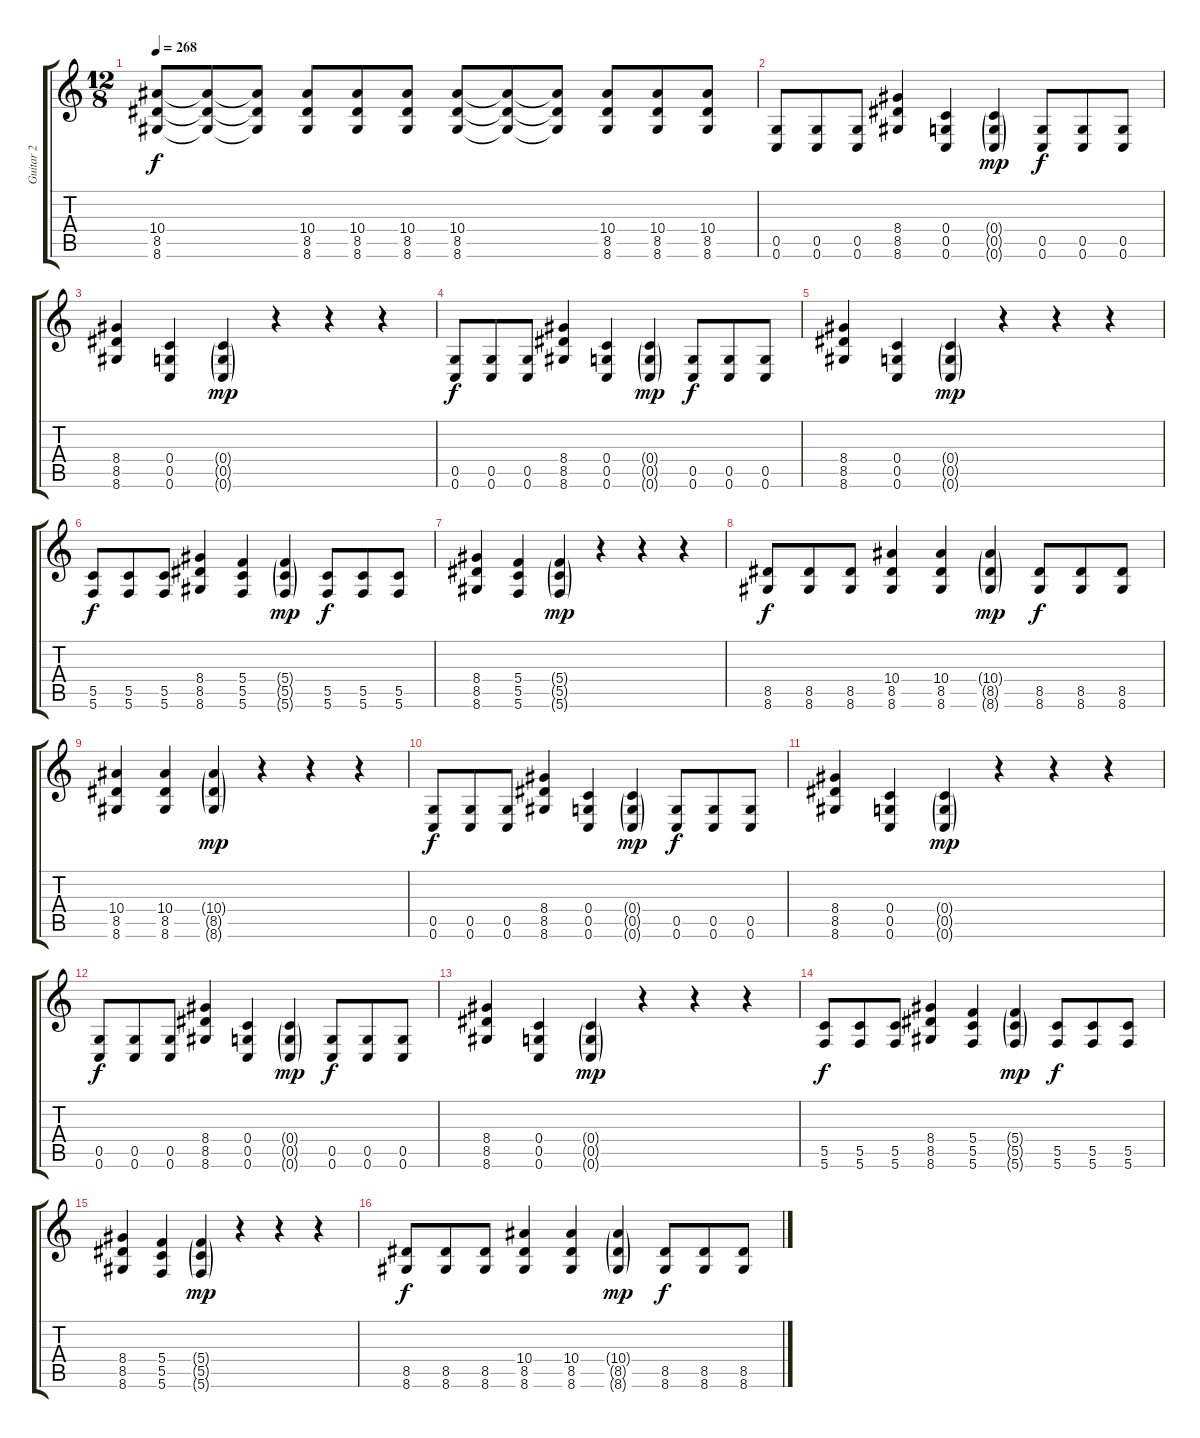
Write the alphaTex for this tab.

\track ("Guitar 2" "Guitar 2") {instrument distortionguitar}
\staff {score tabs}
\tuning (D4 A3 F3 C3 G2 C2) {hide}
\ts (12 8)
\tempo 268
\clef g2
\ks c
(10.4 8.5 8.6).8{dy f} (10.4{t} 8.5{t} 8.6{t}).8 (10.4{t} 8.5{t} 8.6{t}).8 (10.4 8.5 8.6).8 (10.4 8.5 8.6).8 (10.4 8.5 8.6).8 (10.4 8.5 8.6).8 (10.4{t} 8.5{t} 8.6{t}).8 (10.4{t} 8.5{t} 8.6{t}).8 (10.4 8.5 8.6).8 (10.4 8.5 8.6).8 (10.4 8.5 8.6).8 |
(0.5 0.6).8 (0.5 0.6).8 (0.5 0.6).8 (8.4 8.5 8.6).4 (0.4 0.5 0.6).4 (0.4{g} 0.5{g} 0.6{g}).4{dy mp} (0.5 0.6).8{dy f} (0.5 0.6).8 (0.5 0.6).8 |
(8.4 8.5 8.6).4 (0.4 0.5 0.6).4 (0.4{g} 0.5{g} 0.6{g}).4{dy mp} r.4 r.4 r.4 |
(0.5 0.6).8{dy f} (0.5 0.6).8 (0.5 0.6).8 (8.4 8.5 8.6).4 (0.4 0.5 0.6).4 (0.4{g} 0.5{g} 0.6{g}).4{dy mp} (0.5 0.6).8{dy f} (0.5 0.6).8 (0.5 0.6).8 |
(8.4 8.5 8.6).4 (0.4 0.5 0.6).4 (0.4{g} 0.5{g} 0.6{g}).4{dy mp} r.4 r.4 r.4 |
(5.5 5.6).8{dy f} (5.5 5.6).8 (5.5 5.6).8 (8.4 8.5 8.6).4 (5.4 5.5 5.6).4 (5.4{g} 5.5{g} 5.6{g}).4{dy mp} (5.5 5.6).8{dy f} (5.5 5.6).8 (5.5 5.6).8 |
(8.4 8.5 8.6).4 (5.4 5.5 5.6).4 (5.4{g} 5.5{g} 5.6{g}).4{dy mp} r.4 r.4 r.4 |
(8.5 8.6).8{dy f} (8.5 8.6).8 (8.5 8.6).8 (10.4 8.5 8.6).4 (10.4 8.5 8.6).4 (10.4{g} 8.5{g} 8.6{g}).4{dy mp} (8.5 8.6).8{dy f} (8.5 8.6).8 (8.5 8.6).8 |
(10.4 8.5 8.6).4 (10.4 8.5 8.6).4 (10.4{g} 8.5{g} 8.6{g}).4{dy mp} r.4 r.4 r.4 |
(0.5 0.6).8{dy f} (0.5 0.6).8 (0.5 0.6).8 (8.4 8.5 8.6).4 (0.4 0.5 0.6).4 (0.4{g} 0.5{g} 0.6{g}).4{dy mp} (0.5 0.6).8{dy f} (0.5 0.6).8 (0.5 0.6).8 |
(8.4 8.5 8.6).4 (0.4 0.5 0.6).4 (0.4{g} 0.5{g} 0.6{g}).4{dy mp} r.4 r.4 r.4 |
(0.5 0.6).8{dy f} (0.5 0.6).8 (0.5 0.6).8 (8.4 8.5 8.6).4 (0.4 0.5 0.6).4 (0.4{g} 0.5{g} 0.6{g}).4{dy mp} (0.5 0.6).8{dy f} (0.5 0.6).8 (0.5 0.6).8 |
(8.4 8.5 8.6).4 (0.4 0.5 0.6).4 (0.4{g} 0.5{g} 0.6{g}).4{dy mp} r.4 r.4 r.4 |
(5.5 5.6).8{dy f} (5.5 5.6).8 (5.5 5.6).8 (8.4 8.5 8.6).4 (5.4 5.5 5.6).4 (5.4{g} 5.5{g} 5.6{g}).4{dy mp} (5.5 5.6).8{dy f} (5.5 5.6).8 (5.5 5.6).8 |
(8.4 8.5 8.6).4 (5.4 5.5 5.6).4 (5.4{g} 5.5{g} 5.6{g}).4{dy mp} r.4 r.4 r.4 |
(8.5 8.6).8{dy f} (8.5 8.6).8 (8.5 8.6).8 (10.4 8.5 8.6).4 (10.4 8.5 8.6).4 (10.4{g} 8.5{g} 8.6{g}).4{dy mp} (8.5 8.6).8{dy f} (8.5 8.6).8 (8.5 8.6).8
